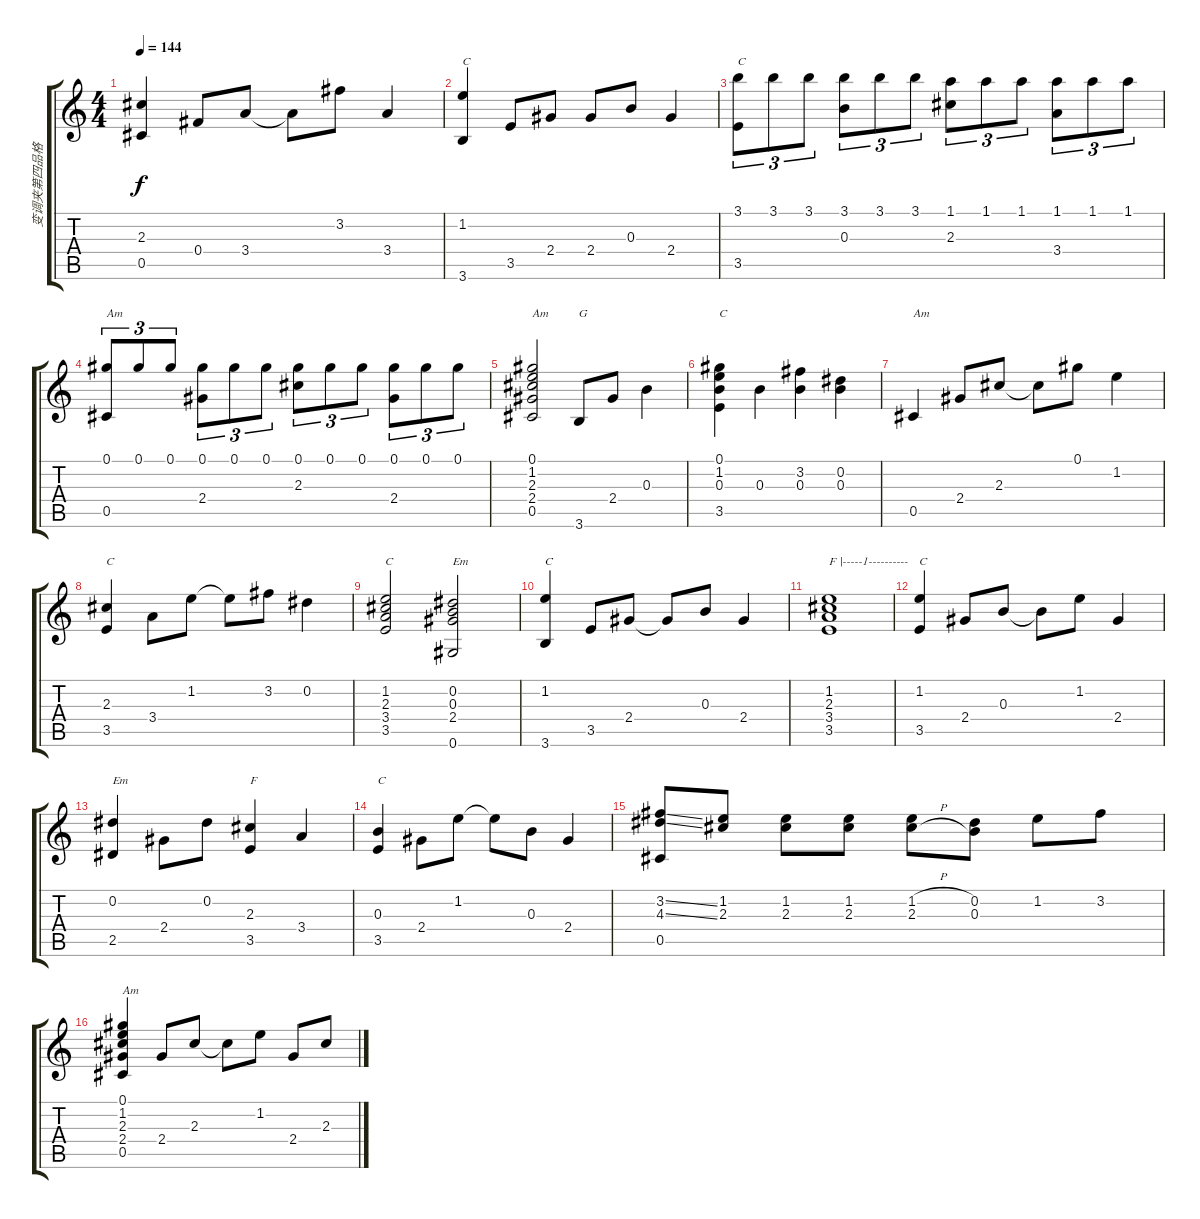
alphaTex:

\track ("变调夹第四品格" "变调夹第四品格") {instrument acousticguitarnylon}
\staff {score tabs}
\tuning (Ab4 Eb4 B3 Gb3 Db3 Ab2) {hide}
\ts (4 4)
\tempo 144
\clef g2
\ks c
(2.3 0.5).4{dy f} 0.4.8 3.4.8 3.4{t}.8 3.2.8 3.4.4 |
(1.2 3.6).4{txt "C"} 3.5.8 2.4.8 2.4.8 0.3.8 2.4.4 |
(3.1 3.5).8{tu (3 2) txt "C"} 3.1.8{tu (3 2)} 3.1.8{tu (3 2)} (3.1 0.3).8{tu (3 2)} 3.1.8{tu (3 2)} 3.1.8{tu (3 2)} (1.1 2.3).8{tu (3 2)} 1.1.8{tu (3 2)} 1.1.8{tu (3 2)} (1.1 3.4).8{tu (3 2)} 1.1.8{tu (3 2)} 1.1.8{tu (3 2)} |
(0.1 0.5).8{tu (3 2) txt "Am"} 0.1.8{tu (3 2)} 0.1.8{tu (3 2)} (0.1 2.4).8{tu (3 2)} 0.1.8{tu (3 2)} 0.1.8{tu (3 2)} (0.1 2.3).8{tu (3 2)} 0.1.8{tu (3 2)} 0.1.8{tu (3 2)} (0.1 2.4).8{tu (3 2)} 0.1.8{tu (3 2)} 0.1.8{tu (3 2)} |
(0.1 1.2 2.3 2.4 0.5).2{txt "Am"} 3.6.8{txt "G"} 2.4.8 0.3.4 |
(0.1 1.2 0.3 3.5).4{txt "C"} 0.3.4 (3.2 0.3).4 (0.2 0.3).4 |
0.5.4{txt "Am"} 2.4.8 2.3.8 2.3{t}.8 0.1.8 1.2.4 |
(2.3 3.5).4{txt "C"} 3.4.8 1.2.8 1.2{t}.8 3.2.8 0.2.4 |
(1.2 2.3 3.4 3.5).2{txt "C"} (0.2 0.3 2.4 0.6).2{txt "Em"} |
(1.2 3.6).4{txt "C"} 3.5.8 2.4.8 2.4{t}.8 0.3.8 2.4.4 |
(1.2 2.3 3.4 3.5).1{txt "F |-----1----------"} |
(1.2 3.5).4{txt "C"} 2.4.8 0.3.8 0.3{t}.8 1.2.8 2.4.4 |
(0.2 2.5).4{txt "Em"} 2.4.8 0.2.8 (2.3 3.5).4{txt "F"} 3.4.4 |
(0.3 3.5).4{txt "C"} 2.4.8 1.2.8 1.2{t}.8 0.3.8 2.4.4 |
(3.2{ss} 4.3{ss} 0.5).8 (1.2 2.3).8 (1.2 2.3).8 (1.2 2.3).8 (1.2{h} 2.3{h}).8 (0.2 0.3).8 1.2.8 3.2.8 |
(0.1 1.2 2.3 2.4 0.5).4{txt "Am"} 2.4.8 2.3.8 2.3{t}.8 1.2.8 2.4.8 2.3.8
